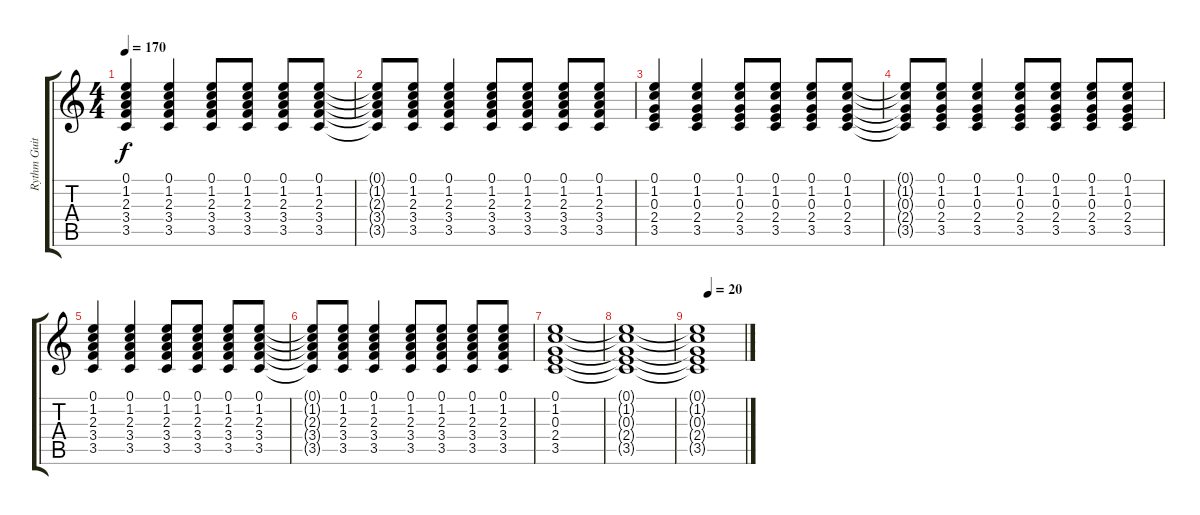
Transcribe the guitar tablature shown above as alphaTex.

\track ("Rythm Guitar" "Rythm Guit") {instrument distortionguitar}
\staff {score tabs}
\tuning (E4 B3 G3 D3 A2 E2) {hide}
\ts (4 4)
\tempo 170
\clef g2
\ks c
(0.1 1.2 2.3 3.4 3.5).4{dy f} (0.1 1.2 2.3 3.4 3.5).4 (0.1 1.2 2.3 3.4 3.5).8 (0.1 1.2 2.3 3.4 3.5).8 (0.1 1.2 2.3 3.4 3.5).8 (0.1 1.2 2.3 3.4 3.5).8 |
(0.1{t} 1.2{t} 2.3{t} 3.4{t} 3.5{t}).8 (0.1 1.2 2.3 3.4 3.5).8 (0.1 1.2 2.3 3.4 3.5).4 (0.1 1.2 2.3 3.4 3.5).8 (0.1 1.2 2.3 3.4 3.5).8 (0.1 1.2 2.3 3.4 3.5).8 (0.1 1.2 2.3 3.4 3.5).8 |
(0.1 1.2 0.3 2.4 3.5).4 (0.1 1.2 0.3 2.4 3.5).4 (0.1 1.2 0.3 2.4 3.5).8 (0.1 1.2 0.3 2.4 3.5).8 (0.1 1.2 0.3 2.4 3.5).8 (0.1 1.2 0.3 2.4 3.5).8 |
(0.1{t} 1.2{t} 0.3{t} 2.4{t} 3.5{t}).8 (0.1 1.2 0.3 2.4 3.5).8 (0.1 1.2 0.3 2.4 3.5).4 (0.1 1.2 0.3 2.4 3.5).8 (0.1 1.2 0.3 2.4 3.5).8 (0.1 1.2 0.3 2.4 3.5).8 (0.1 1.2 0.3 2.4 3.5).8 |
(0.1 1.2 2.3 3.4 3.5).4 (0.1 1.2 2.3 3.4 3.5).4 (0.1 1.2 2.3 3.4 3.5).8 (0.1 1.2 2.3 3.4 3.5).8 (0.1 1.2 2.3 3.4 3.5).8 (0.1 1.2 2.3 3.4 3.5).8 |
(0.1{t} 1.2{t} 2.3{t} 3.4{t} 3.5{t}).8 (0.1 1.2 2.3 3.4 3.5).8 (0.1 1.2 2.3 3.4 3.5).4 (0.1 1.2 2.3 3.4 3.5).8 (0.1 1.2 2.3 3.4 3.5).8 (0.1 1.2 2.3 3.4 3.5).8 (0.1 1.2 2.3 3.4 3.5).8 |
(0.1 1.2 0.3 2.4 3.5).1 |
(0.1{t} 1.2{t} 0.3{t} 2.4{t} 3.5{t}).1 |
\tempo (20 0.25)
(0.1{t} 1.2{t} 0.3{t} 2.4{t} 3.5{t}).1
